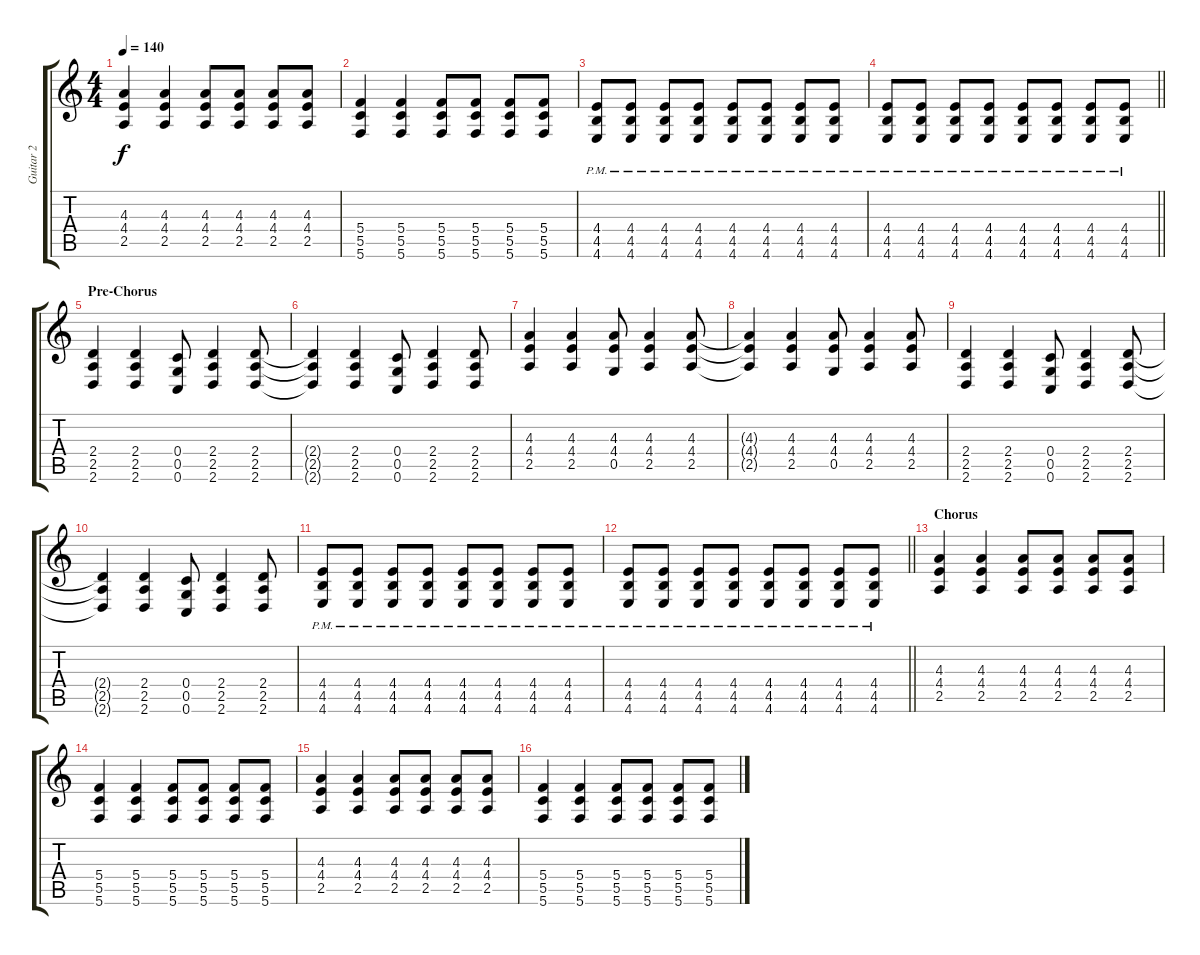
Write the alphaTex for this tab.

\track ("Guitar 2" "Guitar 2") {instrument overdrivenguitar}
\staff {score tabs}
\tuning (D4 A3 F3 C3 G2 C2) {hide}
\ts (4 4)
\tempo 140
\clef g2
\ks c
(4.3 4.4 2.5).4{dy f} (4.3 4.4 2.5).4 (4.3 4.4 2.5).8 (4.3 4.4 2.5).8 (4.3 4.4 2.5).8 (4.3 4.4 2.5).8 |
(5.4 5.5 5.6).4 (5.4 5.5 5.6).4 (5.4 5.5 5.6).8 (5.4 5.5 5.6).8 (5.4 5.5 5.6).8 (5.4 5.5 5.6).8 |
(4.4{pm} 4.5{pm} 4.6{pm}).8 (4.4{pm} 4.5{pm} 4.6{pm}).8 (4.4{pm} 4.5{pm} 4.6{pm}).8 (4.4{pm} 4.5{pm} 4.6{pm}).8 (4.4{pm} 4.5{pm} 4.6{pm}).8 (4.4{pm} 4.5{pm} 4.6{pm}).8 (4.4{pm} 4.5{pm} 4.6{pm}).8 (4.4{pm} 4.5{pm} 4.6{pm}).8 |
\barLineRight lightlight
(4.4{pm} 4.5{pm} 4.6{pm}).8 (4.4{pm} 4.5{pm} 4.6{pm}).8 (4.4{pm} 4.5{pm} 4.6{pm}).8 (4.4{pm} 4.5{pm} 4.6{pm}).8 (4.4{pm} 4.5{pm} 4.6{pm}).8 (4.4{pm} 4.5{pm} 4.6{pm}).8 (4.4{pm} 4.5{pm} 4.6{pm}).8 (4.4{pm} 4.5{pm} 4.6{pm}).8 |
\section ("" "Pre-Chorus")
(2.4 2.5 2.6).4 (2.4 2.5 2.6).4 (0.4 0.5 0.6).8 (2.4 2.5 2.6).4 (2.4 2.5 2.6).8 |
(2.4{t} 2.5{t} 2.6{t}).4 (2.4 2.5 2.6).4 (0.4 0.5 0.6).8 (2.4 2.5 2.6).4 (2.4 2.5 2.6).8 |
(4.3 4.4 2.5).4 (4.3 4.4 2.5).4 (4.3 4.4 0.5).8 (4.3 4.4 2.5).4 (4.3 4.4 2.5).8 |
(4.3{t} 4.4{t} 2.5{t}).4 (4.3 4.4 2.5).4 (4.3 4.4 0.5).8 (4.3 4.4 2.5).4 (4.3 4.4 2.5).8 |
(2.4 2.5 2.6).4 (2.4 2.5 2.6).4 (0.4 0.5 0.6).8 (2.4 2.5 2.6).4 (2.4 2.5 2.6).8 |
(2.4{t} 2.5{t} 2.6{t}).4 (2.4 2.5 2.6).4 (0.4 0.5 0.6).8 (2.4 2.5 2.6).4 (2.4 2.5 2.6).8 |
(4.4{pm} 4.5{pm} 4.6{pm}).8 (4.4{pm} 4.5{pm} 4.6{pm}).8 (4.4{pm} 4.5{pm} 4.6{pm}).8 (4.4{pm} 4.5{pm} 4.6{pm}).8 (4.4{pm} 4.5{pm} 4.6{pm}).8 (4.4{pm} 4.5{pm} 4.6{pm}).8 (4.4{pm} 4.5{pm} 4.6{pm}).8 (4.4{pm} 4.5{pm} 4.6{pm}).8 |
\barLineRight lightlight
(4.4{pm} 4.5{pm} 4.6{pm}).8 (4.4{pm} 4.5{pm} 4.6{pm}).8 (4.4{pm} 4.5{pm} 4.6{pm}).8 (4.4{pm} 4.5{pm} 4.6{pm}).8 (4.4{pm} 4.5{pm} 4.6{pm}).8 (4.4{pm} 4.5{pm} 4.6{pm}).8 (4.4{pm} 4.5{pm} 4.6{pm}).8 (4.4{pm} 4.5{pm} 4.6{pm}).8 |
\section ("" "Chorus")
(4.3 4.4 2.5).4 (4.3 4.4 2.5).4 (4.3 4.4 2.5).8 (4.3 4.4 2.5).8 (4.3 4.4 2.5).8 (4.3 4.4 2.5).8 |
(5.4 5.5 5.6).4 (5.4 5.5 5.6).4 (5.4 5.5 5.6).8 (5.4 5.5 5.6).8 (5.4 5.5 5.6).8 (5.4 5.5 5.6).8 |
(4.3 4.4 2.5).4 (4.3 4.4 2.5).4 (4.3 4.4 2.5).8 (4.3 4.4 2.5).8 (4.3 4.4 2.5).8 (4.3 4.4 2.5).8 |
(5.4 5.5 5.6).4 (5.4 5.5 5.6).4 (5.4 5.5 5.6).8 (5.4 5.5 5.6).8 (5.4 5.5 5.6).8 (5.4 5.5 5.6).8
